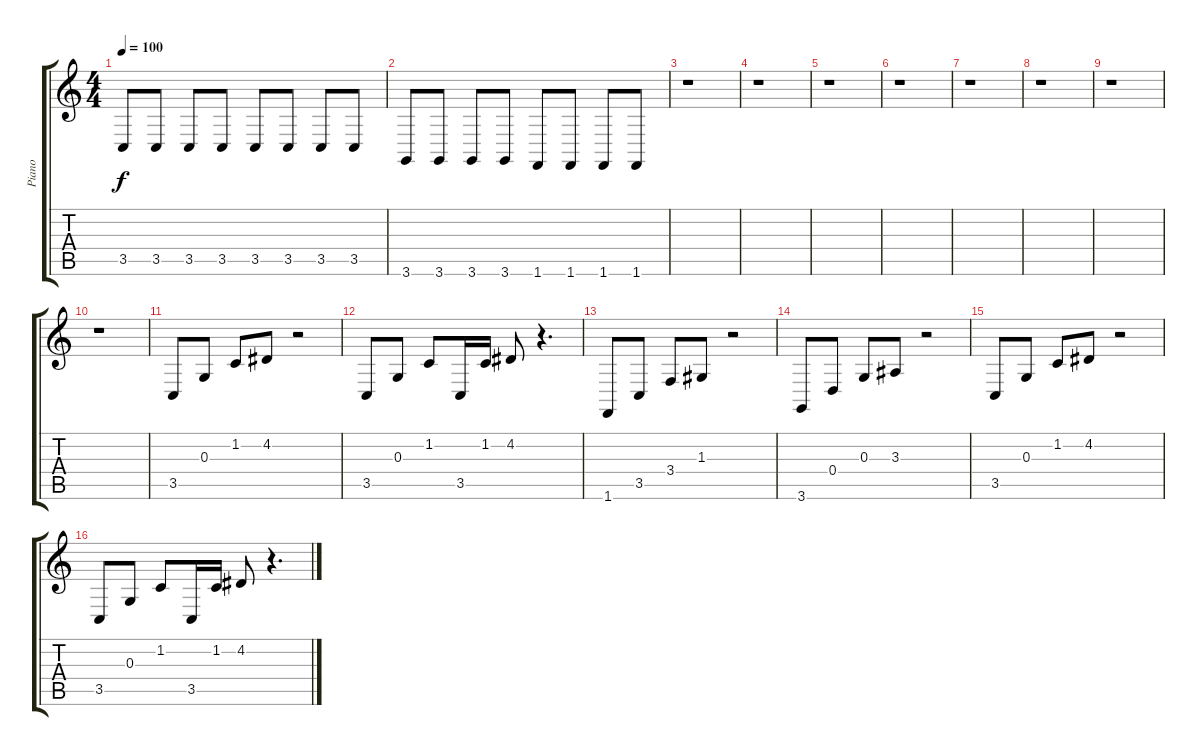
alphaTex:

\track ("Piano" "Piano") {instrument electricpiano1}
\staff {score tabs}
\tuning (E4 B3 G3 D3 A2 E2) {hide}
\ts (4 4)
\tempo 100
\clef g2
\ks c
3.5.8{dy f} 3.5.8 3.5.8 3.5.8 3.5.8 3.5.8 3.5.8 3.5.8 |
3.6.8 3.6.8 3.6.8 3.6.8 1.6.8 1.6.8 1.6.8 1.6.8 |
r.1 |
r.1 |
r.1 |
r.1 |
r.1 |
r.1 |
r.1 |
r.1 |
3.5.8 0.3.8 1.2.8 4.2.8 r.2 |
3.5.8 0.3.8 1.2.8 3.5.16 1.2.16 4.2.8 r.4{d} |
1.6.8 3.5.8 3.4.8 1.3.8 r.2 |
3.6.8 0.4.8 0.3.8 3.3.8 r.2 |
3.5.8 0.3.8 1.2.8 4.2.8 r.2 |
3.5.8 0.3.8 1.2.8 3.5.16 1.2.16 4.2.8 r.4{d}
